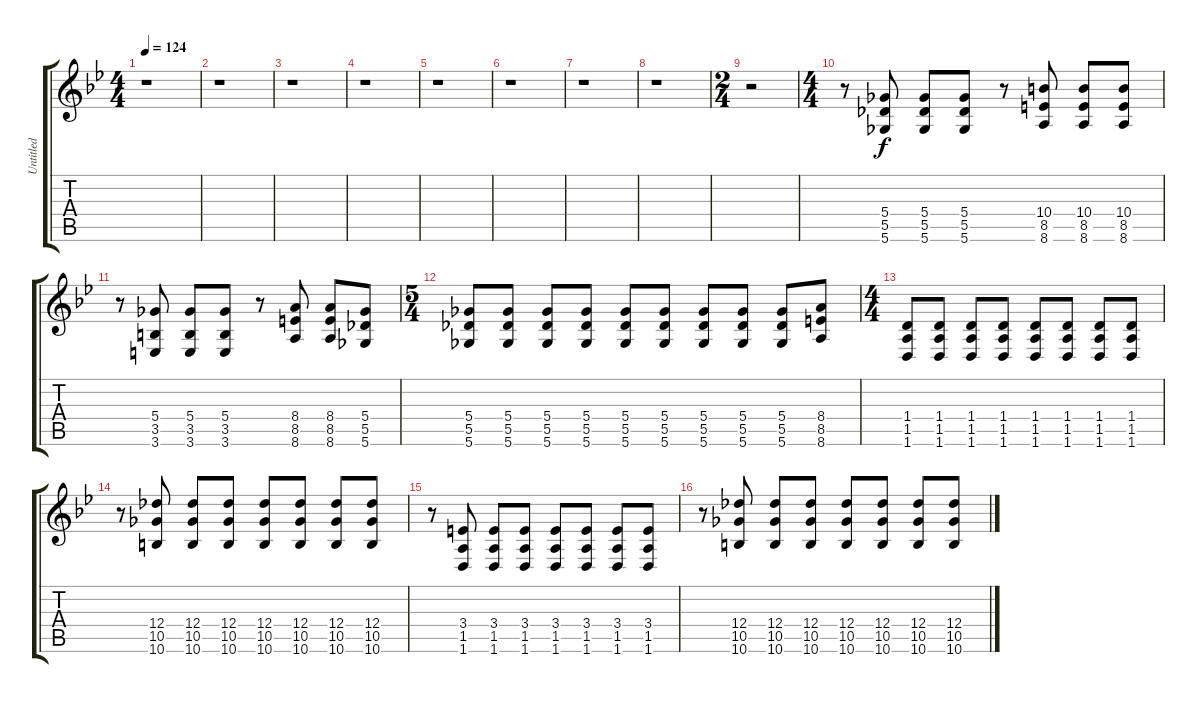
\track ("Untitled" "Untitled") {instrument distortionguitar}
\staff {score tabs}
\tuning (Eb4 Bb3 Gb3 Db3 Ab2 Db2) {hide}
\ts (4 4)
\tempo 124
\clef g2
\ks bb
r.1{dy pp} |
r.1 |
r.1 |
r.1 |
r.1 |
r.1 |
r.1 |
r.1 |
\ts (2 4)
r.2 |
\ts (4 4)
r.8 (5.4 5.5 5.6).8{dy f} (5.4 5.5 5.6).8 (5.4 5.5 5.6).8 r.8 (10.4 8.5 8.6).8 (10.4 8.5 8.6).8 (10.4 8.5 8.6).8 |
r.8 (5.4 3.5 3.6).8 (5.4 3.5 3.6).8 (5.4 3.5 3.6).8 r.8 (8.4 8.5 8.6).8 (8.4 8.5 8.6).8 (5.4 5.5 5.6).8 |
\ts (5 4)
(5.4 5.5 5.6).8 (5.4 5.5 5.6).8 (5.4 5.5 5.6).8 (5.4 5.5 5.6).8 (5.4 5.5 5.6).8 (5.4 5.5 5.6).8 (5.4 5.5 5.6).8 (5.4 5.5 5.6).8 (5.4 5.5 5.6).8 (8.4 8.5 8.6).8 |
\ts (4 4)
(1.4 1.5 1.6).8 (1.4 1.5 1.6).8 (1.4 1.5 1.6).8 (1.4 1.5 1.6).8 (1.4 1.5 1.6).8 (1.4 1.5 1.6).8 (1.4 1.5 1.6).8 (1.4 1.5 1.6).8 |
r.8 (12.4 10.5 10.6).8 (12.4 10.5 10.6).8 (12.4 10.5 10.6).8 (12.4 10.5 10.6).8 (12.4 10.5 10.6).8 (12.4 10.5 10.6).8 (12.4 10.5 10.6).8 |
r.8 (3.4 1.5 1.6).8 (3.4 1.5 1.6).8 (3.4 1.5 1.6).8 (3.4 1.5 1.6).8 (3.4 1.5 1.6).8 (3.4 1.5 1.6).8 (3.4 1.5 1.6).8 |
r.8 (12.4 10.5 10.6).8 (12.4 10.5 10.6).8 (12.4 10.5 10.6).8 (12.4 10.5 10.6).8 (12.4 10.5 10.6).8 (12.4 10.5 10.6).8 (12.4 10.5 10.6).8
